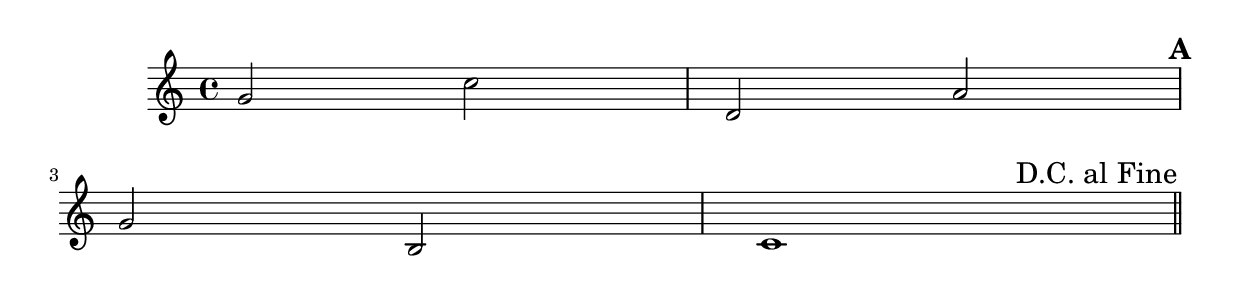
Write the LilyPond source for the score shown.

%% Do not edit this file; it is auto-generated from LSR http://lsr.dsi.unimi.it
%% This file is in the public domain.
\version "2.11.62"

\header {
  lsrtags = "text"

  texidoces = "
Las marcas se pueden imprimir al final de la línea actual, en vez de
al comienzo de la línea siguiente.  Esto es útil principalmente cuando
se tiene que añadir una marca al final de la partitura (donde no hay
línea siguiente).

En tales casos, el extremo derecho de la marca se tiene que alinear
con la última línea divisoria, como muestra la segunda línea de este
ejemplo.

"
  doctitlees = "Imprimir marcas al final de la línea o de la partitura"

  texidoc = "
Marks can be printed at the end of the current line, instead of the
beginning of the following line. This is particularly useful when a
mark has to be added at the end of a score -- when there is no next
line.

In such cases, the right end of the mark has to be aligned with the
final bar line, as demonstrated on the second line of this example. 

"
  doctitle = "Printing marks at the end of a line or a score"
} % begin verbatim
\relative c'' {  
  \override Score.RehearsalMark #'break-visibility = #begin-of-line-invisible
  g2 c
  d,2 a'
  \mark \default
  \break
  g2 b,
  c1 \bar "||"
  \override Score.RehearsalMark #'self-alignment-X = #RIGHT  
  \mark "D.C. al Fine"
}
